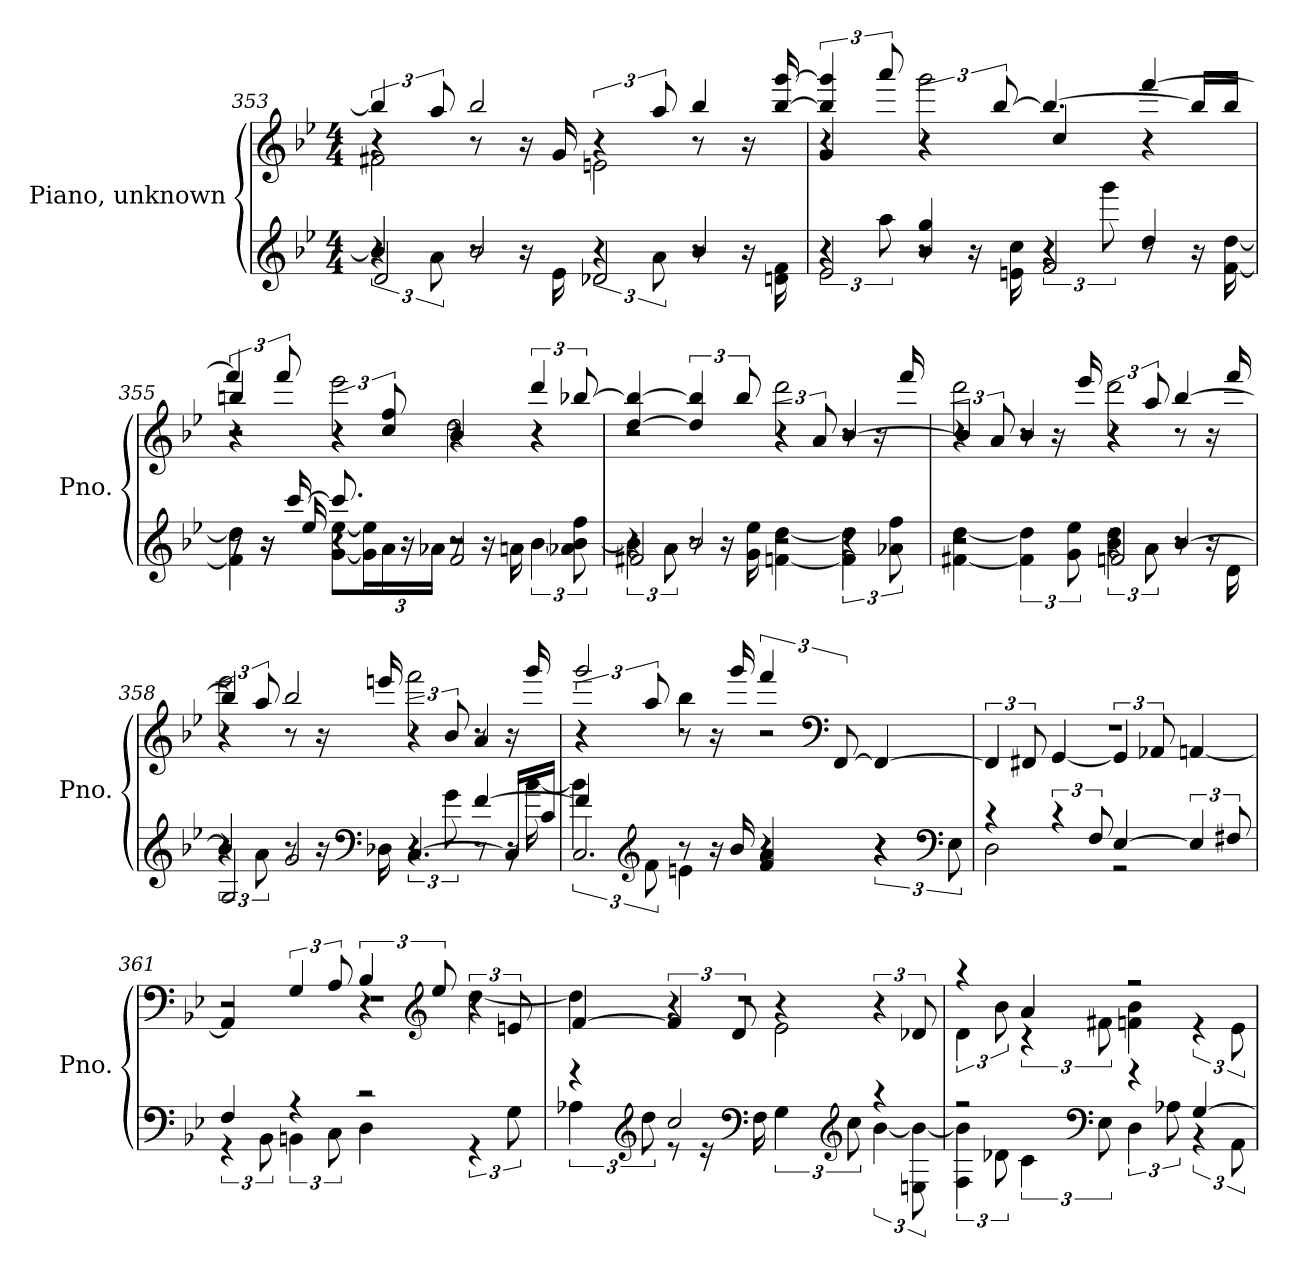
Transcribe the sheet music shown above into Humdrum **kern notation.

**kern	**kern
*part1	*part1
*staff2	*staff1
*I"Piano, unknown	*
*I'Pno.	*
*clefG2	*clefG2
*k[b-e-]	*k[b-e-]
*M4/4	*M4/4
=353	=353
*^	*^
*	*^	*	*^
4b-/]	6r	2d/	6r	2f#X\	4bb-/]
.	12a\	.	12aa/	.	.
2b-/	8r	.	8r	.	2bb-/
.	16r	.	16r	.	.
.	16e-\	.	16g/	.	.
.	6r	2d-X/	6r	2en\	.
.	12a\	.	12aa/	.	.
4b-/	8r	.	8r	.	4bb-/
.	16r	.	16r	.	.
.	16dn\ 16f\	.	[16bb-/ [16ggg/	.	.
=354	=354	=354	=354	=354	=354
4r	6r	2e-/	6bb-/] 6ggg/]	4r	4g/
.	12aa\	.	12aaa/	.	.
4b-/ 4gg/	8r	.	6r	2ggg\	4r
.	16r	.	.	.	.
.	.	.	[12bb-/	.	.
.	16en\ 16cc\	.	.	.	.
4r	6r	2f/	4.bb-/_	.	4cc/
.	12ggg\	.	.	.	.
4dd/	8r	.	.	4r	[4fff/
.	16r	.	16bb-/LL]	.	.
.	[16f\ [16dd\	.	16bb-/JJ	.	.
!!LO:LB:g=z
=355	=355	=355	=355	=355	=355
*	*	*	*	*	*^
8r	4f\] 4dd\]	8r	6bbn/	4r	4fff/]	2r
16r	.	16r	.	.	.	.
.	.	.	12fff/	.	.	.
[16ccc/	.	16ee-/	.	.	.	.
8.ccc/]	[8g\ [8ee-\L	4r	6r	2eee-\	4r	.
*	*Xbrackettup	*	*	*	*	*
.	24g\] 24ee-\]L	.	.	.	.	.
.	24a\	.	12cc/ 12ff/	.	.	.
16r	.	.	.	.	.	.
.	24a-X\JJ	.	.	.	.	.
2f/	8r	2r	4r	.	4b-/	2dd\
.	16r	.	.	.	.	.
.	16an\	.	.	.	.	.
*	*brackettup	*	*	*	*	*
.	[6b-\	.	6ddd/	4r	4r	.
.	12a-X\ 12b-\_ 12ff\	.	[12bb-X/	.	.	.
*	*	*	*	*	*v	*v
=356	=356	=356	=356	=356	=356
4r	6b-\]	2f#X/	[4dd/ 4bb-/_	2r	2r
.	12a\	.	.	.	.
2b-/	8r	.	6dd/] 6bb-/]	.	.
.	16r	.	.	.	.
.	.	.	12bb-/	.	.
.	16g\ 16ee-\	.	.	.	.
.	[4fn\ [4dd\	2r	6r	2ddd\	4r
.	.	.	12a/	.	.
4r	6f\] 6dd\]	.	8r	.	[4b-/
.	.	.	16r	.	.
.	12a-X\ 12ff\	.	.	.	.
.	.	.	16fff/	.	.
!!LO:LB:g=z	!!	!!
=357	=357	=357	=357	=357	=357
2r	[4f#X\ [4dd\	2r	6r	2ddd\	4b-/]
.	.	.	12a/	.	.
.	6f#\] 6dd\]	.	8r	.	4b-/
.	.	.	16r	.	.
.	12g\ 12ee-\	.	.	.	.
.	.	.	16eee-/	.	.
4r	6b-\ 6dd\	2fn/	6r	2ddd\	4r
.	12a\	.	12aa/	.	.
[4b-/	8r	.	8r	.	[4bb-/
.	16r	.	16r	.	.
.	16d\	.	16fff/	.	.
=358	=358	=358	=358	=358	=358
4b-/]	6r	2G/	6r	2eee-\	4bb-/]
.	12a\	.	12aa/	.	.
2g/	8r	.	8r	.	2bb-/
.	16r	.	16r	.	.
*clefF4	*	*	*	*	*
.	16D-X\	.	16eeen/	.	.
.	6r	[4.C/	6r	2fff\	.
.	12g\	.	12b-/	.	.
[4f/	8r	.	8r	.	4a/
.	16r	16C/LL]	16r	.	.
.	[16b-\	16c/JJ	16ggg/	.	.
!!LO:LB:g=z	!!	!!
=359	=359	=359	=359	=359	=359
4f/]	6b-\]	2.C/	2ggg/	4r	6r
*clefG2	*	*	*	*	*
.	12f\	.	.	.	12aa/
8r	4en\	.	.	4bb-\	8r
16r	.	.	.	.	16r
16b-/	.	.	.	.	16ggg/
4f/ 4a/	4r	.	2r	2r	6fff/
*	*	*	*clefF4	*	*
.	.	.	.	.	[12FF/
4r	6r	4r	.	.	4FF/_
*clefF4	*	*	*	*	*
.	12E-\	.	.	.	.
*	*v	*v	*	*	*
*	*	*	*v	*v
=360	=360	=360	=360
4r	2D\	1r	6FF/]
.	.	.	12FF#X/
6r	.	.	[4GG/
12F/	.	.	.
[4E-/	2r	.	6GG/]
.	.	.	12AA-X/
6E-/]	.	.	[4AAn/
12F#X/	.	.	.
=361	=361	=361	=361
*	*	*	*^
4F/	6r	1r	2r	4AA/]
.	12BB-\	.	.	.
4r	6BBn\	.	.	6G/
.	12C\	.	.	12A/
2r	4D\	.	4r	6B-/
*	*	*clefG2	*	*
.	.	.	.	12ee-/
.	6r	.	[4dd\	6r
.	12G\	.	.	12en/
!!LO:LB:g=z	!!	!!
=362	=362	=362	=362	=362
4r	6A-X\	1r	4dd\]	[4f/
*clefG2	*	*	*	*
.	12dd\	.	.	.
2cc/	8r	.	4r	6f/]
.	16r	.	.	.
.	.	.	.	12d/
*clefF4	*	*	*	*
.	16F\	.	.	.
.	6G\	.	2e-\	4r
*clefG2	*	*	*	*
.	12cc\	.	.	.
4r	[6b-\	.	.	6r
.	12En\ 12b-\_	.	.	12d-X/
*	*	*	*v	*v
=363	=363	=363	=363
2r	6F\ 6b-\]	4r	6d\
.	12d-X\	.	12b-\
.	6c\	4a/	6r
*clefF4	*	*	*
.	12E-\	.	12f#X\
4r	6D\	2r	4fn\ 4b-\
.	12A-X\	.	.
[4G/	6r	.	6r
.	12AA\	.	12e-\
*v	*v	*	*
*	*v	*v
=	=
*-	*-
